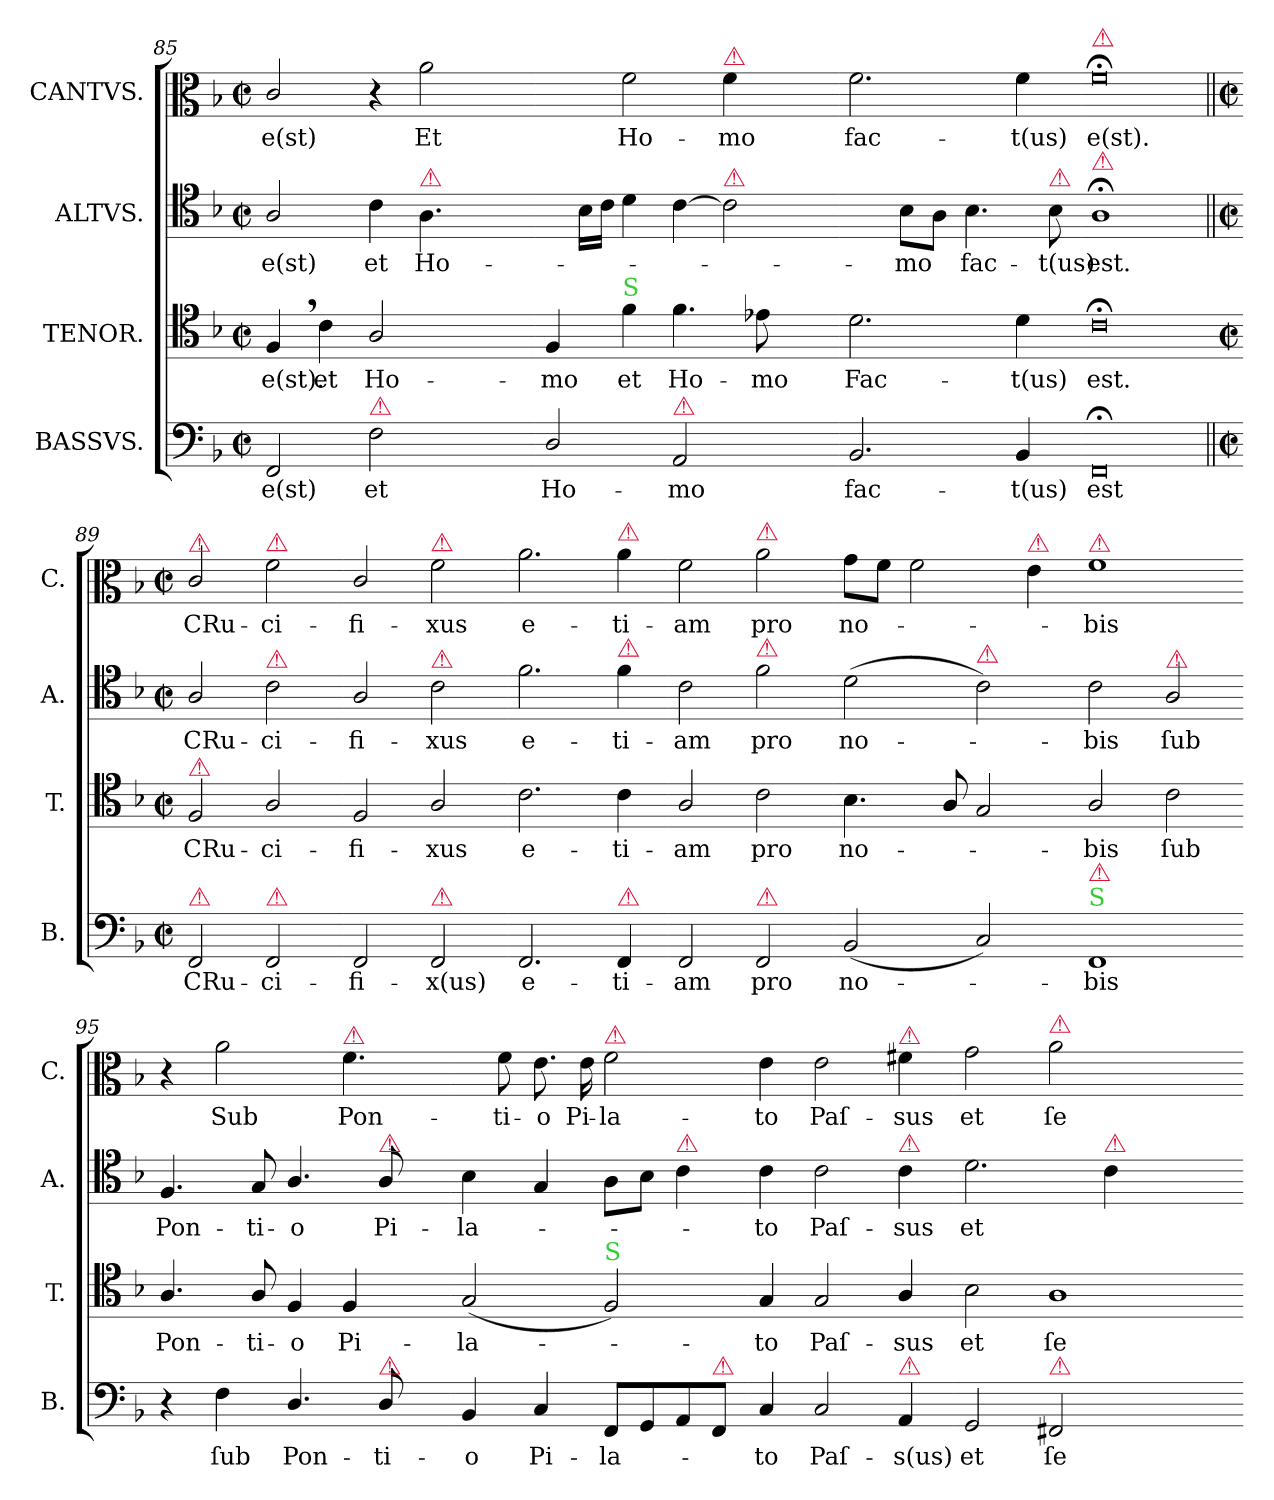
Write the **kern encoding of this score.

**kern	**text	**kern	**text	**kern	**text	**kern	**text
*part4	*part4	*part3	*part3	*part2	*part2	*part1	*part1
*staff4	*staff4	*staff3	*staff3	*staff2	*staff2	*staff1	*staff1
*I"BASSVS.	*	*I"TENOR.	*	*I"ALTVS.	*	*I"CANTVS.	*
*I'B.	*	*I'T.	*	*I'A.	*	*I'C.	*
*clefF4	*	*clefC4	*	*clefC4	*	*clefC3	*
*k[b-]	*	*k[b-]	*	*k[b-]	*	*k[b-]	*
*F:	*	*F:	*	*F:	*	*F:	*
*M2/2	*	*M2/2	*	*M2/2	*	*M2/2	*
*met(c|)	*	*met(c|)	*	*met(c|)	*	*met(c|)	*
=85	=85	=85	=85	=85	=85	=85	=85
2FF/	e(st)	4F,</	e(st).	2A/	e(st)	2c/	e(st)
.	.	4c\	et	.	.	.	.
!LO:TX:a:color=crimson:t=⚠	!	!	!	!	!	!	!
2F\	et	2A/	Ho-	4c\	et	4r	.
!	!	!	!	!LO:TX:a:color=crimson:t=⚠	!	!	!
.	.	.	.	4.A\	Ho-	2a\	Et
4ryy	.	4ryy	.	.	.	.	.
.	.	.	.	8ryy	.	.	.
=86-	=86-	=86-	=86-	=86-	=86-	=86-	=86-
2D/	Ho-	4F/	-mo	8ryy	.	4ryy	.
.	.	.	.	16B-\LL	.	.	.
.	.	.	.	16c\JJ	.	.	.
!	!	!LO:TX:a:color=limegreen:t=S	!	!	!	!	!
.	.	4f\	et	4d\	.	2f\	Ho-
!LO:TX:a:color=crimson:t=⚠	!	!	!	!	!	!	!
2AA/	-mo	4.f\	Ho-	[4c\	.	.	.
!	!	!	!	!	!	!LO:TX:a:color=crimson:t=⚠	!
!	!	!	!	!LO:TX:a:color=crimson:t=⚠	!	!	!
.	.	.	.	2c\]	.	4f\	-mo
.	.	8e-X\	-mo	.	.	.	.
4ryy	.	4ryy	.	.	.	4ryy	.
=87-	=87-	=87-	=87-	=87-	=87-	=87-	=87-
2.BB-/	fac-	2.d\	Fac-	4ryy	.	2.f\	fac-
.	.	.	.	8B-\L	-mo	.	.
.	.	.	.	8A\J	.	.	.
.	.	.	.	4.B-\	fac-	.	.
4BB-/	-t(us)	4d\	-t(us)	.	.	4f\	-t(us)
!	!	!	!	!LO:TX:a:color=crimson:t=⚠	!	!	!
.	.	.	.	8B-\	-t(us)	.	.
=88-	=88-	=88-	=88-	=88-	=88-	=88-	=88-
!	!	!	!	!	!	!LO:TX:a:color=crimson:t=⚠	!
!	!	!	!	!LO:TX:a:color=crimson:t=⚠	!	!	!
!LO:N:vis=0	!	!LO:N:vis=0	!	!	!	!LO:N:vis=0	!
1FF;</	est	1c;\	est.	1A;<\	est.	1f;<\	e(st).
=89||	=89||	=89-	=89||	=89||	=89||	=89||	=89||
*M2/2	*	*M2/2	*	*M2/2	*	*M2/2	*
*met(c|)	*	*met(c|)	*	*met(c|)	*	*met(c|)	*
!	!	!	!	!	!	!LO:TX:a:color=crimson:t=⚠	!
!	!	!LO:TX:a:color=crimson:t=⚠	!	!	!	!	!
!LO:TX:a:color=crimson:t=⚠	!	!	!	!	!	!	!
2FF/	CRu-	2F/	CRu-	2A/	CRu-	2c/	CRu-
!	!	!	!	!	!	!LO:TX:a:color=crimson:t=⚠	!
!	!	!	!	!LO:TX:a:color=crimson:t=⚠	!	!	!
!LO:TX:a:color=crimson:t=⚠	!	!	!	!	!	!	!
2FF/	-ci-	2A/	-ci-	2c\	-ci-	2f\	-ci-
=90-	=90-	=90-	=90-	=90-	=90-	=90-	=90-
2FF/	-fi-	2F/	-fi-	2A/	-fi-	2c/	-fi-
!	!	!	!	!	!	!LO:TX:a:color=crimson:t=⚠	!
!	!	!	!	!LO:TX:a:color=crimson:t=⚠	!	!	!
!LO:TX:a:color=crimson:t=⚠	!	!	!	!	!	!	!
2FF/	-x(us)	2A/	-xus	2c\	-xus	2f\	-xus
=91-	=91-	=91-	=91-	=91-	=91-	=91-	=91-
2.FF/	e-	2.c\	e-	2.f\	e-	2.a\	e-
!	!	!	!	!	!	!LO:TX:a:color=crimson:t=⚠	!
!	!	!	!	!LO:TX:a:color=crimson:t=⚠	!	!	!
!LO:TX:a:color=crimson:t=⚠	!	!	!	!	!	!	!
4FF/	-ti-	4c\	-ti-	4f\	-ti-	4a\	-ti-
=92-	=92-	=92-	=92-	=92-	=92-	=92-	=92-
2FF/	-am	2A/	-am	2c\	-am	2f\	-am
!	!	!	!	!	!	!LO:TX:a:color=crimson:t=⚠	!
!	!	!	!	!LO:TX:a:color=crimson:t=⚠	!	!	!
!LO:TX:a:color=crimson:t=⚠	!	!	!	!	!	!	!
2FF/	pro	2c\	pro	2f\	pro	2a\	pro
=93-	=93-	=93-	=93-	=93-	=93-	=93-	=93-
(2BB-/	no-	4.B-\	no-	(2d\	no-	8g\L	no-
.	.	.	.	.	.	8f\J	.
.	.	.	.	.	.	2f\	.
.	.	8A/	.	.	.	.	.
!	!	!	!	!LO:TX:a:color=crimson:t=⚠	!	!	!
2C/)	.	2G/	.	2c\)	.	.	.
!	!	!	!	!	!	!LO:TX:a:color=crimson:t=⚠	!
.	.	.	.	.	.	4e\	.
=94-	=94-	=94-	=94-	=94-	=94-	=94-	=94-
!	!	!	!	!	!	!LO:TX:a:color=crimson:t=⚠	!
!LO:TX:a:color=limegreen:t=S	!	!	!	!	!	!	!
!LO:TX:a:color=crimson:t=⚠	!	!	!	!	!	!	!
1FF/	-bis	2A/	-bis	2c\	-bis	1f\	-bis
!	!	!	!	!LO:TX:a:color=crimson:t=⚠	!	!	!
.	.	2c\	ſub	2A/	ſub	.	.
=95-	=95-	=95-	=95-	=95-	=95-	=95-	=95-
4r	.	4.A/	Pon-	4.F/	Pon-	4r	.
4F\	ſub	.	.	.	.	2a\	Sub
.	.	8A/	-ti-	8G/	-ti-	.	.
4.D/	Pon-	4F/	-o	4.A/	-o	.	.
!	!	!	!	!	!	!LO:TX:a:color=crimson:t=⚠	!
.	.	4F/	Pi-	.	.	4.f\	Pon-
!	!	!	!	!LO:TX:a:color=crimson:t=⚠	!	!	!
!LO:TX:a:color=crimson:t=⚠	!	!	!	!	!	!	!
8D/	-ti-	.	.	8A/	Pi-	.	.
8ryy	.	8ryy	.	8ryy	.	.	.
=96-	=96-	=96-	=96-	=96-	=96-	=96-	=96-
4BB-/	-o	(2G/	-la-	4B-\	-la-	8ryy	.
.	.	.	.	.	.	8f\	-ti-
4C/	Pi-	.	.	4G/	.	8.e\	-o
.	.	.	.	.	.	16e\	Pi-
!	!	!	!	!	!	!LO:TX:a:color=crimson:t=⚠	!
!	!	!LO:TX:a:color=limegreen:t=S	!	!	!	!	!
8FF/L	-la-	2F/)	.	8A\L	.	2f\	-la-
8GG/	.	.	.	8B-\J	.	.	.
!	!	!	!	!LO:TX:a:color=crimson:t=⚠	!	!	!
8AA/	.	.	.	4c\	.	.	.
!LO:TX:a:color=crimson:t=⚠	!	!	!	!	!	!	!
8FF/J	.	.	.	.	.	.	.
=97-	=97-	=97-	=97-	=97-	=97-	=97-	=97-
4C/	-to	4G/	-to	4c\	-to	4e\	-to
2C/	Paſ-	2G/	Paſ-	2c\	Paſ-	2e\	Paſ-
!	!	!	!	!	!	!LO:TX:a:color=crimson:t=⚠	!
!	!	!	!	!LO:TX:a:color=crimson:t=⚠	!	!	!
!LO:TX:a:color=crimson:t=⚠	!	!	!	!	!	!	!
4AA/	-s(us)	4A/	-sus	4c\	-sus	4f#X\	-sus
=98-	=98-	=98-	=98-	=98-	=98-	=98-	=98-
2GG/	et	2B-\	et	2.d\	et	2g\	et
!	!	!	!	!	!	!LO:TX:a:color=crimson:t=⚠	!
!LO:TX:a:color=crimson:t=⚠	!	!	!	!	!	!	!
2FF#X/	ſe-	1A\	ſe-	.	.	2a\	ſe-
!	!	!	!	!LO:TX:a:color=crimson:t=⚠	!	!	!
.	.	.	.	4c\	.	.	.
2ryy	.	.	.	2ryy	.	2ryy	.
=-	=-	=-	=-	=-	=-	=-	=-
*-	*-	*-	*-	*-	*-	*-	*-
